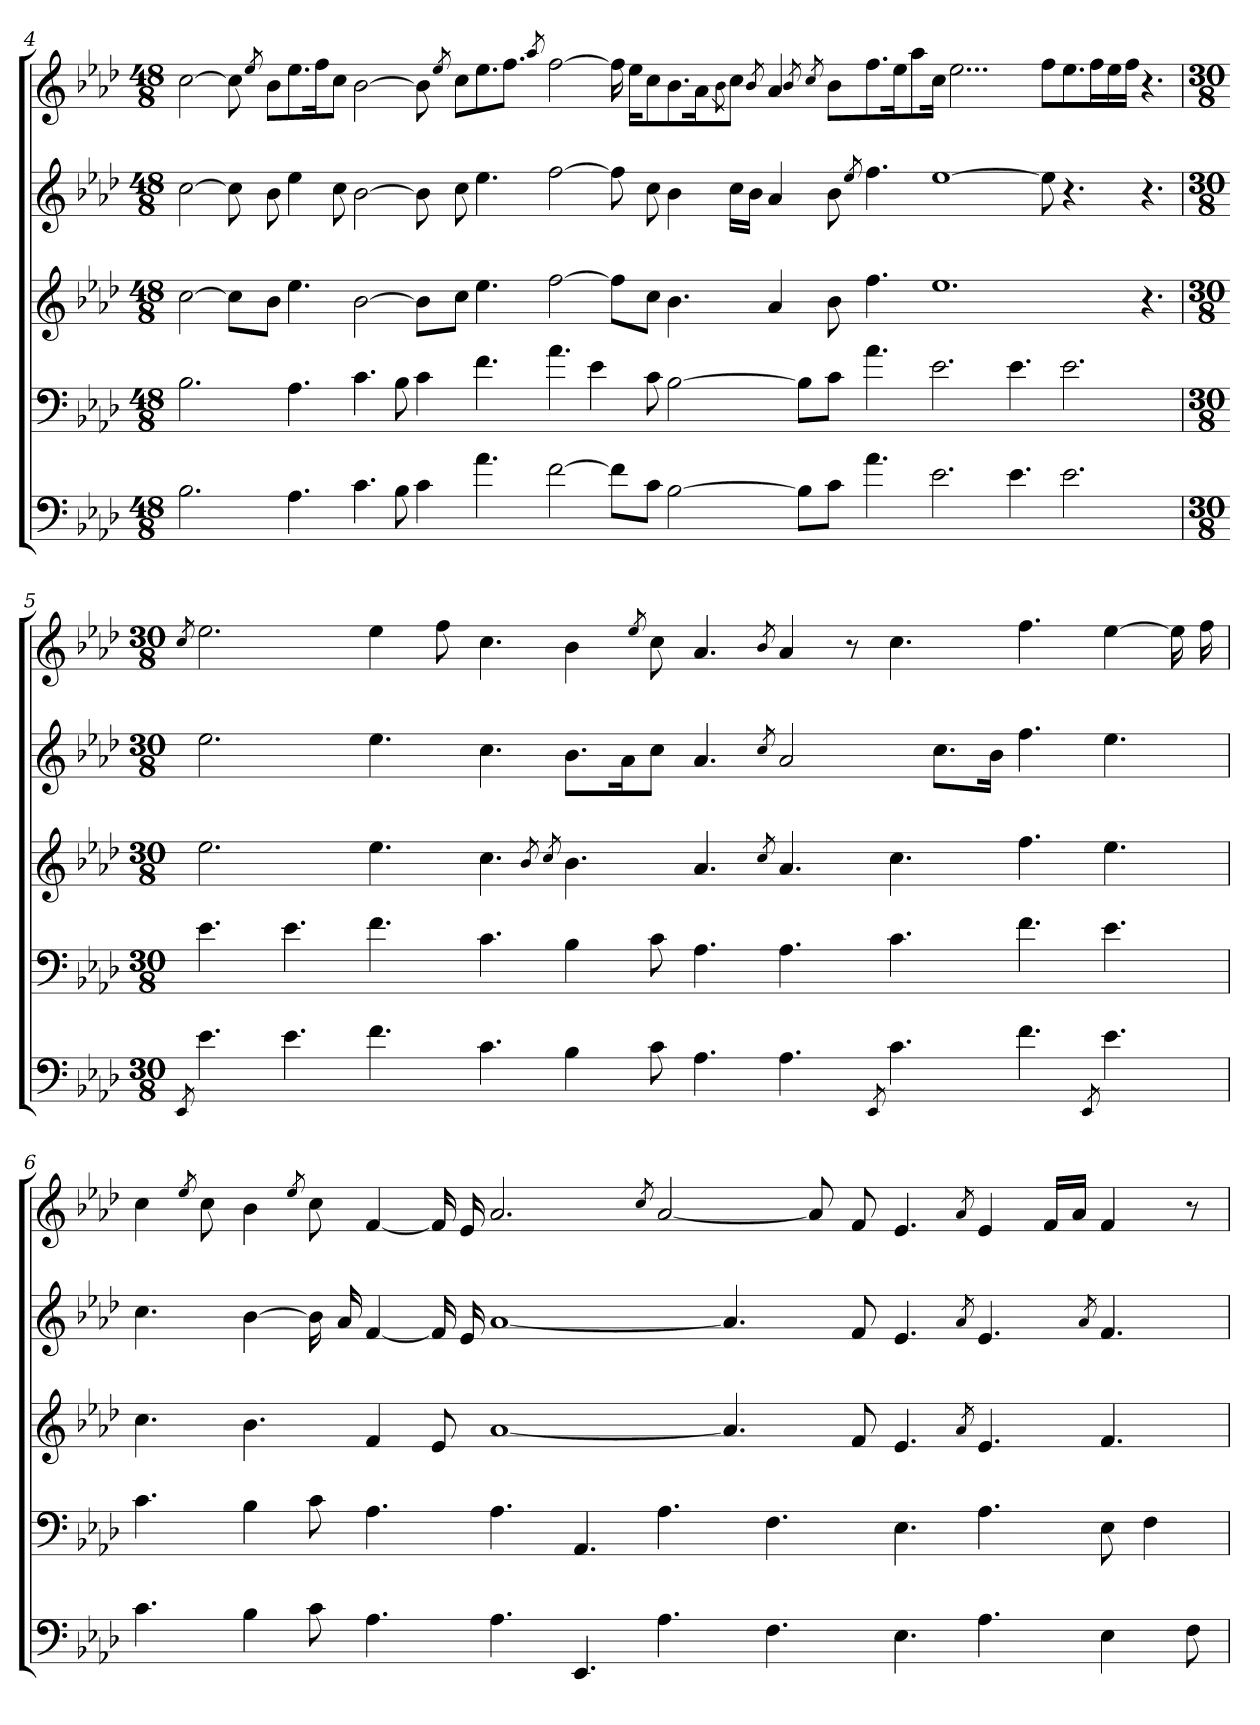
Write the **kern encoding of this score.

**kern	**kern	**kern	**kern	**kern
*part5	*part4	*part3	*part2	*part1
*staff5	*staff4	*staff3	*staff2	*staff1
*clefF4	*clefF4	*clefG2	*clefG2	*clefG2
*k[b-e-a-d-]	*k[b-e-a-d-]	*k[b-e-a-d-]	*k[b-e-a-d-]	*k[b-e-a-d-]
*M48/8	*M48/8	*M48/8	*M48/8	*M48/8
=4	=4	=4	=4	=4
2.B-	2.B-	[2cc	[2cc	[2cc
.	.	8cc\L]	8cc]	8cc]
.	.	.	.	8qee-
.	.	8b-\J	8b-	8b-\L
4.A-	4.A-	4.ee-	4ee-	8.ee-\
.	.	.	.	16ff\K
.	.	.	8cc	8cc\J
4.c	4.c	[2b-	[2b-	[2b-
8B-	8B-	.	.	.
4c	4c	8b-\L]	8b-]	8b-]
.	.	.	.	8qee-
.	.	8cc\J	8cc	8cc\L
4.a-	4.f	4.ee-	4.ee-	8.ee-\
.	.	.	.	8.ff\J
.	.	.	.	8qaa-
[2f	4.a-	[2ff	[2ff	[2ff
.	4e-	.	.	.
8f\L]	.	8ff\L]	8ff]	16ff]
.	.	.	.	16ee-\KL
8c\J	8c	8cc\J	8cc	8cc\
[2B-	[2B-	4.b-	4b-	8.b-\
.	.	.	.	16a-\K
.	.	.	.	8qb-\
.	.	.	16cc\LL	8cc\J
.	.	.	16b-\JJ	.
.	.	.	.	8qb-
.	.	4a-	4a-	4a-
8B-\L]	8B-\L]	.	.	.
.	.	.	.	8qb-
.	.	.	.	8qcc
8c\J	8c\J	8b-	8b-	8b-\L
.	.	.	8qee-	.
4.a-	4.a-	4.ff	4.ff	8.ff\
.	.	.	.	16ee-\K
.	.	.	.	8aa-\
2.e-	2.e-	1.ee-	[1ee-	16cc\Jk
.	.	.	.	2...ee-
4.e-	4.e-	.	.	.
.	.	.	8ee-]	8ff\L
2.e-	2.e-	.	4.r	8.ee-\
.	.	.	.	16ff\L
.	.	.	.	16ee-\
.	.	.	.	16ff\JJ
.	.	4.r	4.r	4.r
=5	=5	=5	=5	=5
*M30/8	*M30/8	*M30/8	*M30/8	*M30/8
8qEE-	.	.	.	8qcc
4.e-	4.e-	2.ee-	2.ee-	2.ee-
4.e-	4.e-	.	.	.
4.f	4.f	4.ee-	4.ee-	4ee-
.	.	.	.	8ff
4.c	4.c	4.cc	4.cc	4.cc
.	.	8qb-	.	.
.	.	8qcc	.	.
4B-	4B-	4.b-	8.b-\L	4b-
.	.	.	16a-\K	.
.	.	.	.	8qee-
8c	8c	.	8cc\J	8cc
4.A-	4.A-	4.a-	4.a-	4.a-
.	.	8qcc	8qcc	8qb-
4.A-	4.A-	4.a-	2a-	4a-
.	.	.	.	8r
8qEE-	.	.	.	.
4.c	4.c	4.cc	.	4.cc
.	.	.	8.cc\L	.
.	.	.	16b-\Jk	.
4.f	4.f	4.ff	4.ff	4.ff
8qEE-	.	.	.	.
4.e-	4.e-	4.ee-	4.ee-	[4ee-
.	.	.	.	16ee-]
.	.	.	.	16ff
=6	=6	=6	=6	=6
4.c	4.c	4.cc	4.cc	4cc
.	.	.	.	8qee-
.	.	.	.	8cc
4B-	4B-	4.b-	[4b-	4b-
.	.	.	.	8qee-
8c	8c	.	16b-]	8cc
.	.	.	16a-	.
4.A-	4.A-	4f	[4f	[4f
.	.	8e-	16f]	16f]
.	.	.	16e-	16e-
4.A-	4.A-	[1a-	[1a-	2.a-
4.EE-	4.AA-	.	.	.
.	.	.	.	8qcc
4.A-	4.A-	.	.	[2a-
.	.	4.a-]	4.a-]	.
4.F	4.F	.	.	.
.	.	.	.	8a-]
.	.	8f	8f	8f
4.E-	4.E-	4.e-	4.e-	4.e-
.	.	8qa-	8qa-	8qa-
4.A-	4.A-	4.e-	4.e-	4e-
.	.	.	.	16f/LL
.	.	.	.	16a-/JJ
.	.	.	8qa-	.
4E-	8E-	4.f	4.f	4f
.	4F	.	.	.
8F	.	.	.	8r
=	=	=	=	=
*-	*-	*-	*-	*-
